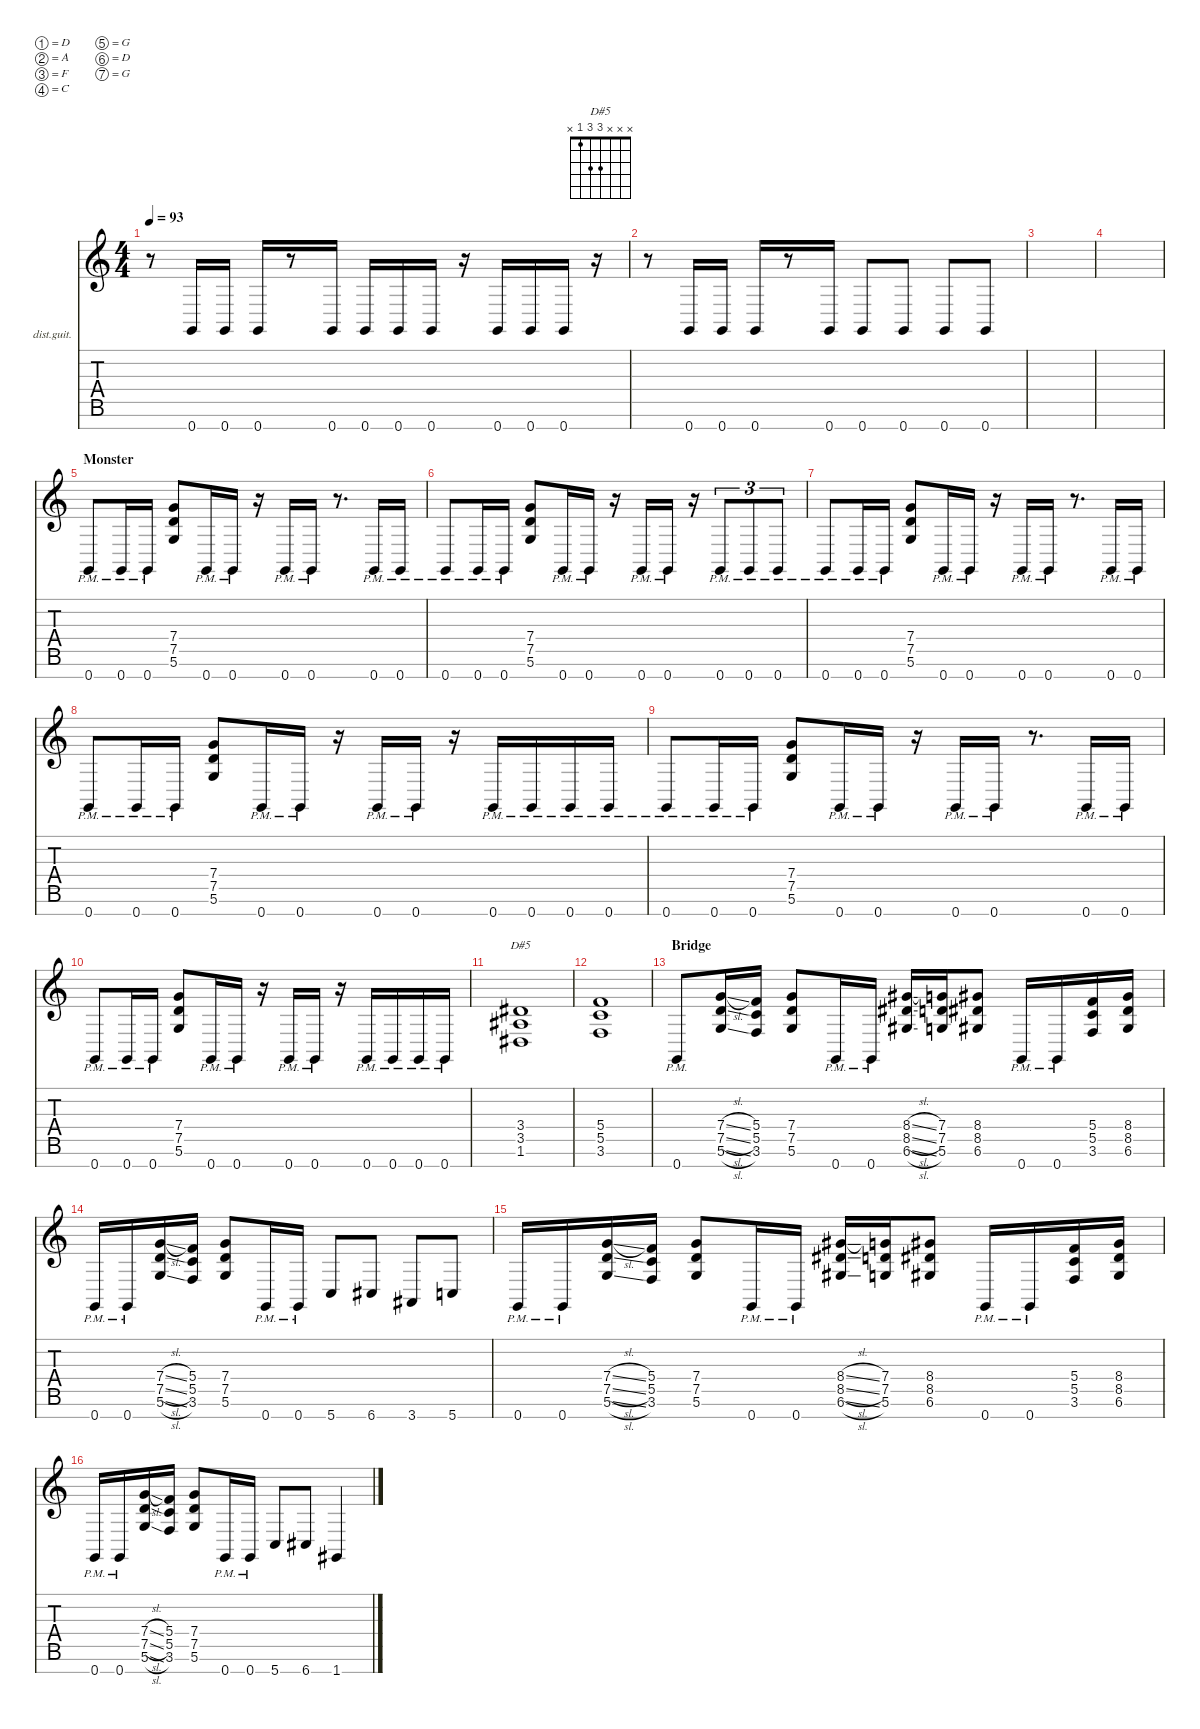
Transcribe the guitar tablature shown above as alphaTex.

\defaultSystemsLayout 2
\hideDynamics
\bracketExtendMode nobrackets
\firstSystemTrackNameOrientation horizontal
\otherSystemsTrackNameOrientation horizontal
\track ("Rhytm" "dist.guit.") {defaultSystemsLayout 2 instrument distortionguitar}
\staff {score tabs}
\tuning (D4 A3 F3 C3 G2 D2 G1)
\chord ("D#5" x x x 3 3 1 x) {showfingering false}
\ts (4 4)
\scale
1.03043
\tempo 93
\accidentals auto
\clef g2
\ottava regular
\simile none
\scale
1.03043
\ks c
r.8{dy mf} 0.7.16 0.7.16 0.7.16 r.8 0.7.16 0.7.16 0.7.16 0.7.16 r.16 0.7.16 0.7.16 0.7.16 r.16 |
\scale
0.969568
\scale
0.969568 r.8 0.7.16 0.7.16 0.7.16 r.8 0.7.16 0.7.8 0.7.8 0.7.8 0.7.8 |
\scale
1.02601
\scale
1.02601 |
\scale
0.973989
\scale
0.973989 |
\section ("" "Monster")
\scale
1.03043
\scale
1.03043 0.7{pm}.8 0.7{pm}.16 0.7{pm}.16 (5.6 7.5 7.4).8 0.7{pm}.16 0.7{pm}.16 r.16 0.7{pm}.16 0.7{pm}.16 r.8{d} 0.7{pm}.16 0.7{pm}.16 |
\scale
0.969568
\scale
0.969568 0.7{pm}.8 0.7{pm}.16 0.7{pm}.16 (5.6 7.5 7.4).8 0.7{pm}.16 0.7{pm}.16 r.16 0.7{pm}.16 0.7{pm}.16 r.16 0.7{pm}.8{tu (3 2)} 0.7{pm}.8{tu (3 2)} 0.7{pm}.8{tu (3 2)} |
\scale
1.03043
\scale
1.03043 0.7{pm}.8 0.7{pm}.16 0.7{pm}.16 (5.6 7.5 7.4).8 0.7{pm}.16 0.7{pm}.16 r.16 0.7{pm}.16 0.7{pm}.16 r.8{d} 0.7{pm}.16 0.7{pm}.16 |
\scale
0.969568
\scale
0.969568 0.7{pm}.8 0.7{pm}.16 0.7{pm}.16 (5.6 7.5 7.4).8 0.7{pm}.16 0.7{pm}.16 r.16 0.7{pm}.16 0.7{pm}.16 r.16 0.7{pm}.16 0.7{pm}.16 0.7{pm}.16 0.7{pm}.16 |
\scale
1.03043
\scale
1.03043 0.7{pm}.8 0.7{pm}.16 0.7{pm}.16 (5.6 7.5 7.4).8 0.7{pm}.16 0.7{pm}.16 r.16 0.7{pm}.16 0.7{pm}.16 r.8{d} 0.7{pm}.16 0.7{pm}.16 |
\scale
0.969568
\scale
0.969568 0.7{pm}.8 0.7{pm}.16 0.7{pm}.16 (5.6 7.5 7.4).8 0.7{pm}.16 0.7{pm}.16 r.16 0.7{pm}.16 0.7{pm}.16 r.16 0.7{pm}.16 0.7{pm}.16 0.7{pm}.16 0.7{pm}.16 |
\scale
1.03043
\scale
1.03043 (1.6 3.5 3.4).1{ch "D#5"} |
\scale
0.969568
\scale
0.969568 (3.6 5.5 5.4).1 |
\section ("" "Bridge")
\scale
1.03043
\scale
1.03043 0.7{pm}.8 (5.6{sl} 7.5{sl} 7.4{sl}).16 (3.6 5.5 5.4).16 (5.6 7.5 7.4).8 0.7{pm}.16 0.7{pm}.16 (6.6{sl} 8.5{sl} 8.4{sl}).16 (5.6 7.5 7.4).16 (6.6 8.5 8.4).8 0.7{pm}.16 0.7{pm}.16 (3.6 5.5 5.4).16 (6.6 8.5 8.4).16 |
\scale
0.969568
\scale
0.969568 0.7{pm}.16 0.7{pm}.16 (5.6{sl} 7.5{sl} 7.4{sl}).16 (3.6 5.5 5.4).16 (5.6 7.5 7.4).8 0.7{pm}.16 0.7{pm}.16 5.7.8 6.7.8 3.7.8 5.7.8 |
\scale
1.02601
\scale
1.02601 0.7{pm}.16 0.7{pm}.16 (5.6{sl} 7.5{sl} 7.4{sl}).16 (3.6 5.5 5.4).16 (5.6 7.5 7.4).8 0.7{pm}.16 0.7{pm}.16 (6.6{sl} 8.5{sl} 8.4{sl}).16 (5.6 7.5 7.4).16 (6.6 8.5 8.4).8 0.7{pm}.16 0.7{pm}.16 (3.6 5.5 5.4).16 (6.6 8.5 8.4).16 |
\scale
0.973989
\scale
0.973989 0.7{pm}.16 0.7{pm}.16 (5.6{sl} 7.5{sl} 7.4{sl}).16 (3.6 5.5 5.4).16 (5.6 7.5 7.4).8 0.7{pm}.16 0.7{pm}.16 5.7.8 6.7.8 1.7.4
